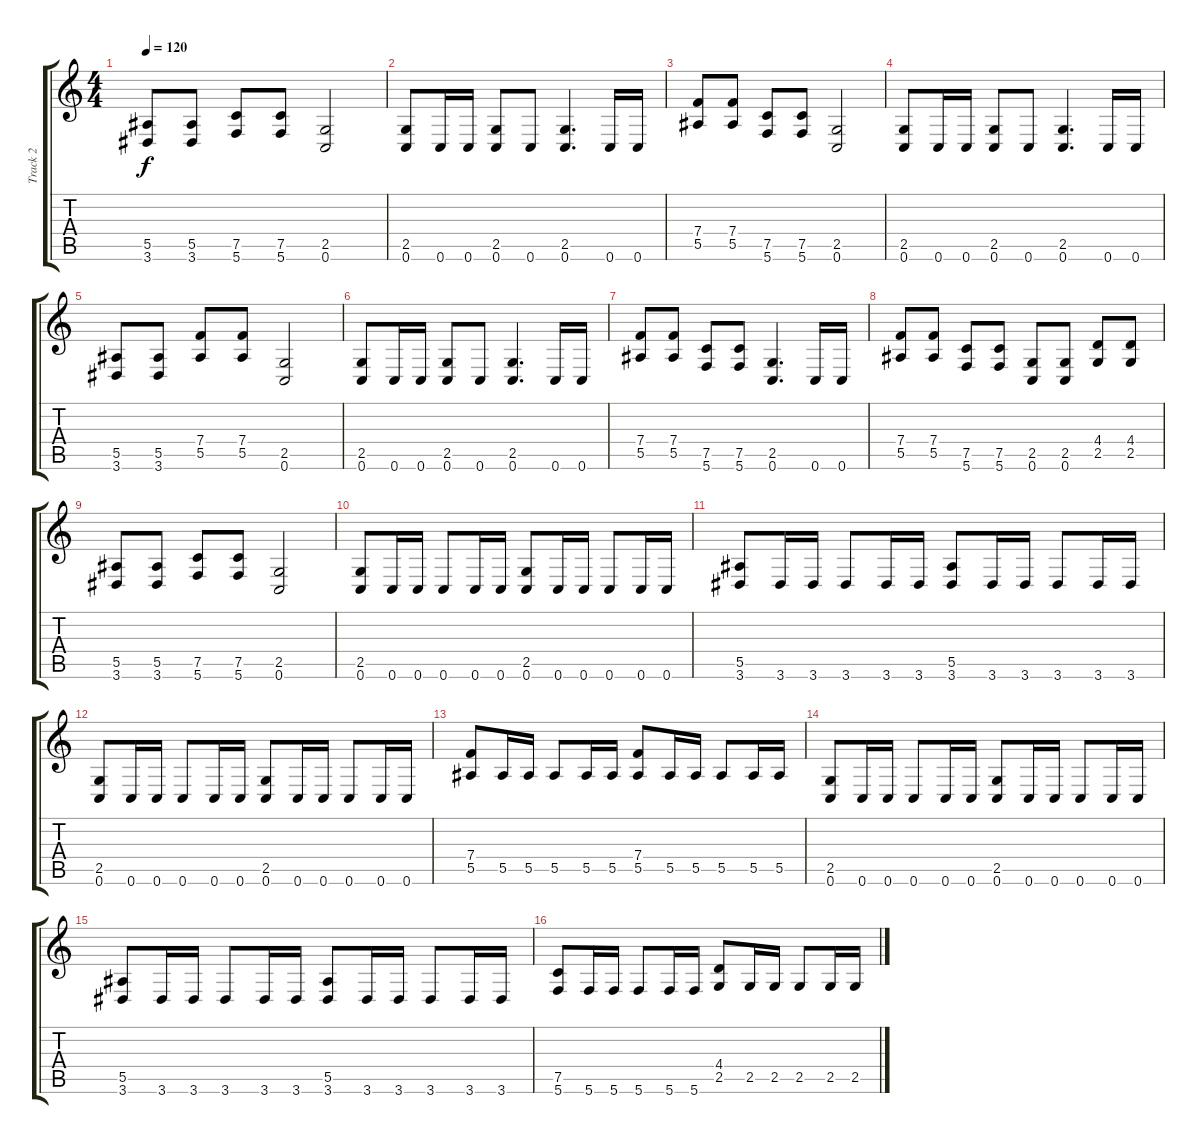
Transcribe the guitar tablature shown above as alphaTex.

\track ("Track 2" "Track 2") {instrument distortionguitar}
\staff {score tabs}
\tuning (C4 G3 Eb3 Bb2 F2 C2) {hide}
\ts (4 4)
\tempo 120
\clef g2
\ks c
(5.5 3.6).8{dy f} (5.5 3.6).8 (7.5 5.6).8 (7.5 5.6).8 (2.5 0.6).2 |
(2.5 0.6).8 0.6.16 0.6.16 (2.5 0.6).8 0.6.8 (2.5 0.6).4{d} 0.6.16 0.6.16 |
(7.4 5.5).8 (7.4 5.5).8 (7.5 5.6).8 (7.5 5.6).8 (2.5 0.6).2 |
(2.5 0.6).8 0.6.16 0.6.16 (2.5 0.6).8 0.6.8 (2.5 0.6).4{d} 0.6.16 0.6.16 |
(5.5 3.6).8 (5.5 3.6).8 (7.4 5.5).8 (7.4 5.5).8 (2.5 0.6).2 |
(2.5 0.6).8 0.6.16 0.6.16 (2.5 0.6).8 0.6.8 (2.5 0.6).4{d} 0.6.16 0.6.16 |
(7.4 5.5).8 (7.4 5.5).8 (7.5 5.6).8 (7.5 5.6).8 (2.5 0.6).4{d} 0.6.16 0.6.16 |
(7.4 5.5).8 (7.4 5.5).8 (7.5 5.6).8 (7.5 5.6).8 (2.5 0.6).8 (2.5 0.6).8 (4.4 2.5).8 (4.4 2.5).8 |
(5.5 3.6).8 (5.5 3.6).8 (7.5 5.6).8 (7.5 5.6).8 (2.5 0.6).2 |
(2.5 0.6).8 0.6.16 0.6.16 0.6.8 0.6.16 0.6.16 (2.5 0.6).8 0.6.16 0.6.16 0.6.8 0.6.16 0.6.16 |
(5.5 3.6).8 3.6.16 3.6.16 3.6.8 3.6.16 3.6.16 (5.5 3.6).8 3.6.16 3.6.16 3.6.8 3.6.16 3.6.16 |
(2.5 0.6).8 0.6.16 0.6.16 0.6.8 0.6.16 0.6.16 (2.5 0.6).8 0.6.16 0.6.16 0.6.8 0.6.16 0.6.16 |
(7.4 5.5).8 5.5.16 5.5.16 5.5.8 5.5.16 5.5.16 (7.4 5.5).8 5.5.16 5.5.16 5.5.8 5.5.16 5.5.16 |
(2.5 0.6).8 0.6.16 0.6.16 0.6.8 0.6.16 0.6.16 (2.5 0.6).8 0.6.16 0.6.16 0.6.8 0.6.16 0.6.16 |
(5.5 3.6).8 3.6.16 3.6.16 3.6.8 3.6.16 3.6.16 (5.5 3.6).8 3.6.16 3.6.16 3.6.8 3.6.16 3.6.16 |
(7.5 5.6).8 5.6.16 5.6.16 5.6.8 5.6.16 5.6.16 (4.4 2.5).8 2.5.16 2.5.16 2.5.8 2.5.16 2.5.16
